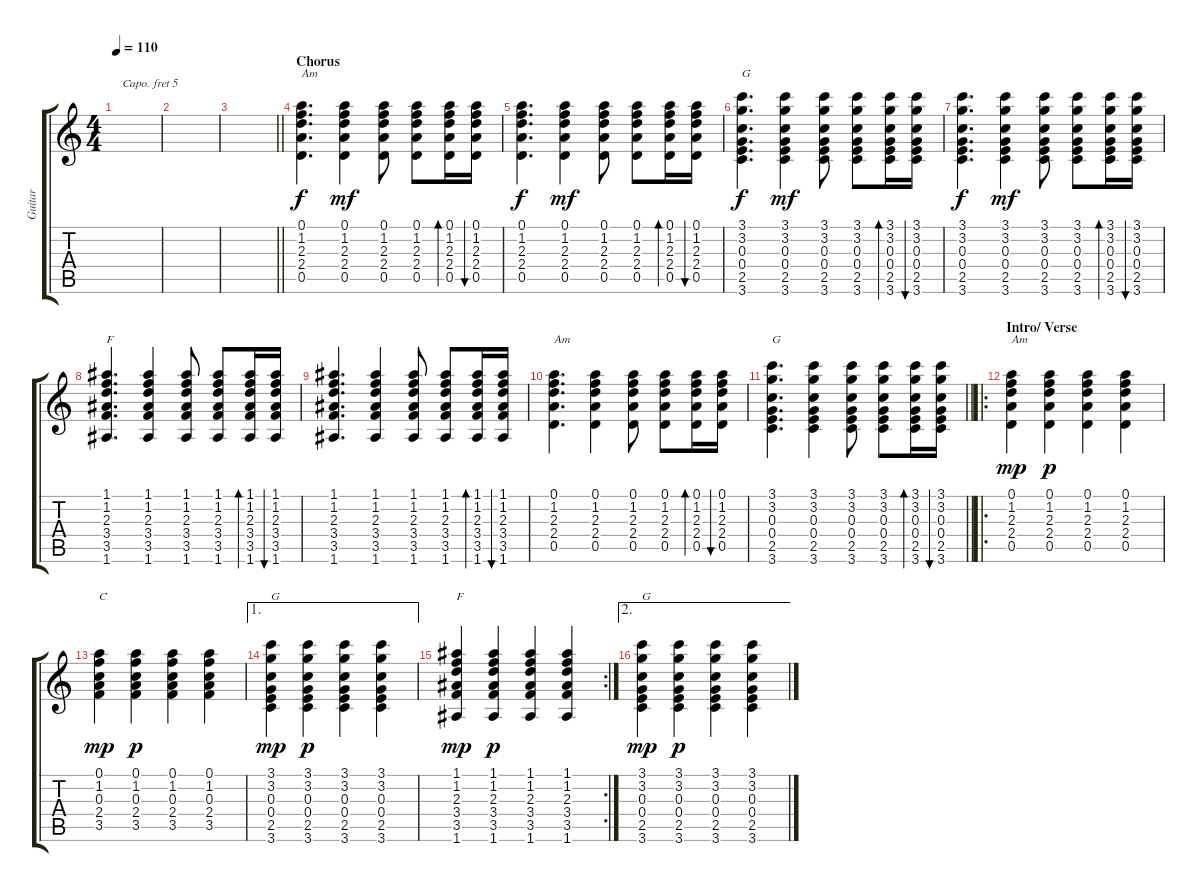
\track ("Guitar" "Guitar") {instrument acousticguitarsteel}
\staff {score tabs}
\capo 5
\tuning (E4 B3 G3 D3 A2 E2) {hide}
\ts (4 4)
\tempo 110
\clef g2
\ks c
|
|
\barLineRight lightlight
|
\section ("" "Chorus")
(0.1 1.2 2.3 2.4 0.5).4{d txt "Am"} (0.1 1.2 2.3 2.4 0.5).4{dy mf} (0.1 1.2 2.3 2.4 0.5).8 (0.1 1.2 2.3 2.4 0.5).8 (0.1 1.2 2.3 2.4 0.5).16{bd 240} (0.1 1.2 2.3 2.4 0.5).16{bu 240} |
(0.1 1.2 2.3 2.4 0.5).4{d dy f} (0.1 1.2 2.3 2.4 0.5).4{dy mf} (0.1 1.2 2.3 2.4 0.5).8 (0.1 1.2 2.3 2.4 0.5).8 (0.1 1.2 2.3 2.4 0.5).16{bd 240} (0.1 1.2 2.3 2.4 0.5).16{bu 240} |
(3.1 3.2 0.3 0.4 2.5 3.6).4{d txt "G" dy f} (3.1 3.2 0.3 0.4 2.5 3.6).4{dy mf} (3.1 3.2 0.3 0.4 2.5 3.6).8 (3.1 3.2 0.3 0.4 2.5 3.6).8 (3.1 3.2 0.3 0.4 2.5 3.6).16{bd 240} (3.1 3.2 0.3 0.4 2.5 3.6).16{bu 240} |
(3.1 3.2 0.3 0.4 2.5 3.6).4{d dy f} (3.1 3.2 0.3 0.4 2.5 3.6).4{dy mf} (3.1 3.2 0.3 0.4 2.5 3.6).8 (3.1 3.2 0.3 0.4 2.5 3.6).8 (3.1 3.2 0.3 0.4 2.5 3.6).16{bd 240} (3.1 3.2 0.3 0.4 2.5 3.6).16{bu 240} |
(1.1 1.2 2.3 3.4 3.5 1.6).4{d txt "F"} (1.1 1.2 2.3 3.4 3.5 1.6).4 (1.1 1.2 2.3 3.4 3.5 1.6).8 (1.1 1.2 2.3 3.4 3.5 1.6).8 (1.1 1.2 2.3 3.4 3.5 1.6).16{bd 240} (1.1 1.2 2.3 3.4 3.5 1.6).16{bu 240} |
(1.1 1.2 2.3 3.4 3.5 1.6).4{d} (1.1 1.2 2.3 3.4 3.5 1.6).4 (1.1 1.2 2.3 3.4 3.5 1.6).8 (1.1 1.2 2.3 3.4 3.5 1.6).8 (1.1 1.2 2.3 3.4 3.5 1.6).16{bd 240} (1.1 1.2 2.3 3.4 3.5 1.6).16{bu 240} |
(0.1 1.2 2.3 2.4 0.5).4{d txt "Am"} (0.1 1.2 2.3 2.4 0.5).4 (0.1 1.2 2.3 2.4 0.5).8 (0.1 1.2 2.3 2.4 0.5).8 (0.1 1.2 2.3 2.4 0.5).16{bd 240} (0.1 1.2 2.3 2.4 0.5).16{bu 240} |
\barLineRight lightlight
(3.1 3.2 0.3 0.4 2.5 3.6).4{d txt "G"} (3.1 3.2 0.3 0.4 2.5 3.6).4 (3.1 3.2 0.3 0.4 2.5 3.6).8 (3.1 3.2 0.3 0.4 2.5 3.6).8 (3.1 3.2 0.3 0.4 2.5 3.6).16{bd 240} (3.1 3.2 0.3 0.4 2.5 3.6).16{bu 240} |
\ro
\section ("" "Intro/ Verse")
(0.1 1.2 2.3 2.4 0.5).4{txt "Am" dy mp} (0.1 1.2 2.3 2.4 0.5).4{dy p} (0.1 1.2 2.3 2.4 0.5).4 (0.1 1.2 2.3 2.4 0.5).4 |
(0.1 1.2 0.3 2.4 3.5).4{txt "C" dy mp} (0.1 1.2 0.3 2.4 3.5).4{dy p} (0.1 1.2 0.3 2.4 3.5).4 (0.1 1.2 0.3 2.4 3.5).4 |
\ae 1
(3.1 3.2 0.3 0.4 2.5 3.6).4{txt "G" dy mp} (3.1 3.2 0.3 0.4 2.5 3.6).4{dy p} (3.1 3.2 0.3 0.4 2.5 3.6).4 (3.1 3.2 0.3 0.4 2.5 3.6).4 |
\rc 2
(1.1 1.2 2.3 3.4 3.5 1.6).4{txt "F" dy mp} (1.1 1.2 2.3 3.4 3.5 1.6).4{dy p} (1.1 1.2 2.3 3.4 3.5 1.6).4 (1.1 1.2 2.3 3.4 3.5 1.6).4 |
\ae 2
(3.1 3.2 0.3 0.4 2.5 3.6).4{txt "G" dy mp} (3.1 3.2 0.3 0.4 2.5 3.6).4{dy p} (3.1 3.2 0.3 0.4 2.5 3.6).4 (3.1 3.2 0.3 0.4 2.5 3.6).4
